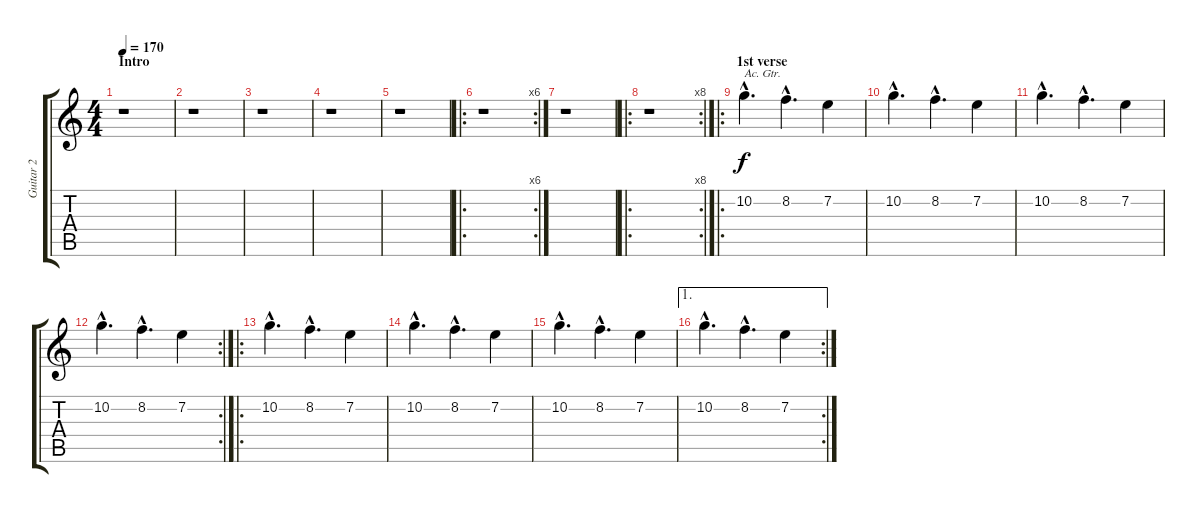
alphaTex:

\track ("Guitar 2" "Guitar 2") {instrument acousticguitarnylon}
\staff {score tabs}
\tuning (D4 A3 F3 C3 G2 C2) {hide}
\ts (4 4)
\section ("" "Intro")
\tempo 170
\clef g2
\ks c
r.1{dy f instrument acousticguitarnylon} |
r.1 |
r.1 |
r.1 |
r.1 |
\ro
\rc 6
r.1 |
r.1 |
\ro
\rc 8
r.1 |
\ro
\section ("" "1st verse")
10.2{hac}.4{d txt "Ac. Gtr."} 8.2{hac}.4{d} 7.2.4 |
10.2{hac}.4{d} 8.2{hac}.4{d} 7.2.4 |
10.2{hac}.4{d} 8.2{hac}.4{d} 7.2.4 |
\rc 2
10.2{hac}.4{d} 8.2{hac}.4{d} 7.2.4 |
\ro
10.2{hac}.4{d} 8.2{hac}.4{d} 7.2.4 |
10.2{hac}.4{d} 8.2{hac}.4{d} 7.2.4 |
10.2{hac}.4{d} 8.2{hac}.4{d} 7.2.4 |
\ae 1
\rc 2
10.2{hac}.4{d} 8.2{hac}.4{d} 7.2.4
